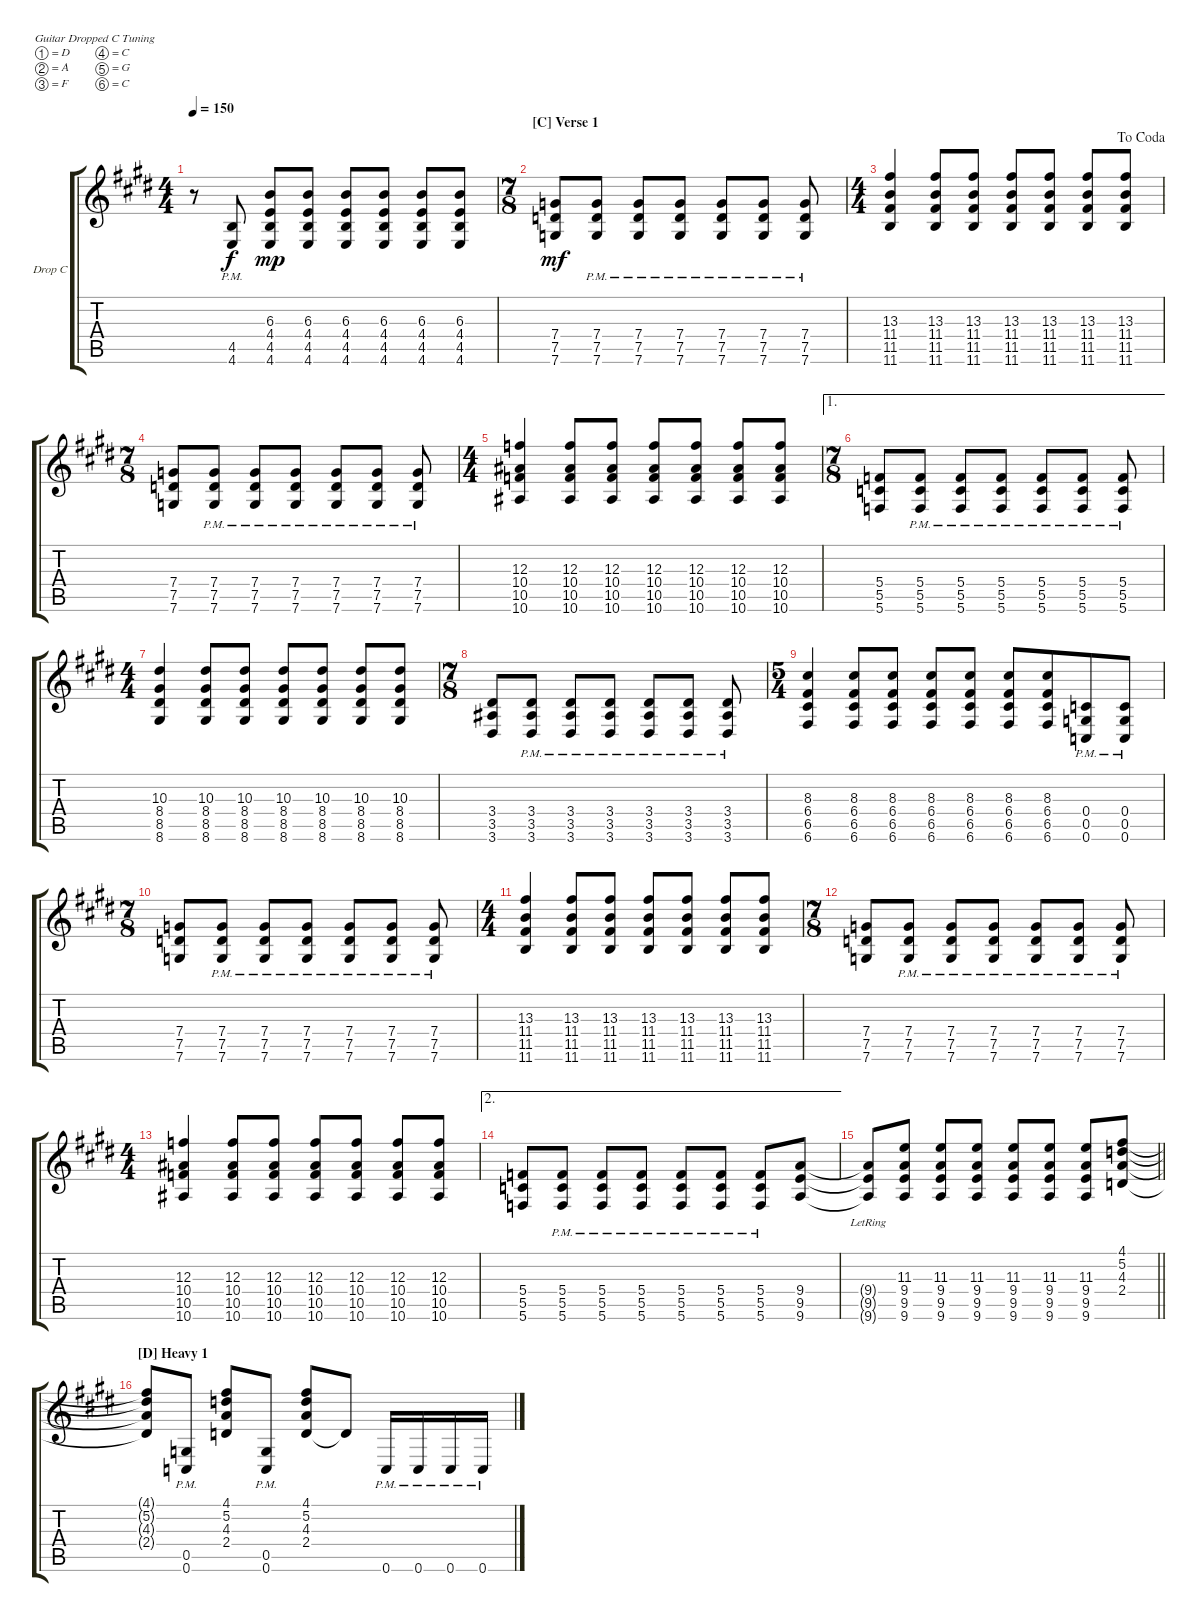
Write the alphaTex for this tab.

\bracketExtendMode groupsimilarinstruments
\firstSystemTrackNameOrientation horizontal
\otherSystemsTrackNameOrientation horizontal
\track ("Guitar C" "Drop C") {instrument distortionguitar}
\staff {score tabs}
\tuning (D4 A3 F3 C3 G2 C2)
\ts (4 4)
\tempo 150
\clef g2
\ks e
r.8{dy f} (4.6{pm} 4.5{pm}).8 (4.6 4.5 4.4 6.3).8{dy mp} (4.6 4.5 4.4 6.3).8 (4.6 4.5 4.4 6.3).8 (4.6 4.5 4.4 6.3).8 (4.6 4.5 4.4 6.3).8 (4.6 4.5 4.4 6.3).8 |
\ts (7 8)
\beaming (8 2 2 2 2)
\section ("C" "Verse 1")
(7.4 7.5 7.6).8{dy mf} (7.6{pm} 7.5{pm} 7.4{pm}).8 (7.6{pm} 7.5{pm} 7.4{pm}).8 (7.6{pm} 7.5{pm} 7.4{pm}).8 (7.6{pm} 7.5{pm} 7.4{pm}).8 (7.6{pm} 7.5{pm} 7.4{pm}).8 (7.6{pm} 7.5{pm} 7.4{pm}).8 |
\ts (4 4)
\beaming (8 2 2 2 2)
\jump dacoda
(11.6 11.5 11.4 13.3).4 (11.6 11.5 11.4 13.3).8 (11.6 11.5 11.4 13.3).8 (11.6 11.5 11.4 13.3).8 (11.6 11.5 11.4 13.3).8 (11.6 11.5 11.4 13.3).8 (11.6 11.5 11.4 13.3).8 |
\ts (7 8)
\beaming (8 2 2 2 2)
(7.4 7.5 7.6).8 (7.6{pm} 7.5{pm} 7.4{pm}).8 (7.6{pm} 7.5{pm} 7.4{pm}).8 (7.6{pm} 7.5{pm} 7.4{pm}).8 (7.6{pm} 7.5{pm} 7.4{pm}).8 (7.6{pm} 7.5{pm} 7.4{pm}).8 (7.6{pm} 7.5{pm} 7.4{pm}).8 |
\ts (4 4)
\beaming (8 2 2 2 2)
(10.6 10.5 10.4 12.3).4 (10.6 10.5 10.4 12.3).8 (10.6 10.5 10.4 12.3).8 (10.6 10.5 10.4 12.3).8 (10.6 10.5 10.4 12.3).8 (10.6 10.5 10.4 12.3).8 (10.6 10.5 10.4 12.3).8 |
\ae 1
\ts (7 8)
\beaming (8 2 2 2 2)
(5.4 5.5 5.6).8 (5.6{pm} 5.5{pm} 5.4{pm}).8 (5.6{pm} 5.5{pm} 5.4{pm}).8 (5.6{pm} 5.5{pm} 5.4{pm}).8 (5.6{pm} 5.5{pm} 5.4{pm}).8 (5.6{pm} 5.5{pm} 5.4{pm}).8 (5.6{pm} 5.5{pm} 5.4{pm}).8 |
\ts (4 4)
\beaming (8 2 2 2 2)
(8.6 8.5 8.4 10.3).4 (8.6 8.5 8.4 10.3).8 (8.6 8.5 8.4 10.3).8 (8.6 8.5 8.4 10.3).8 (8.6 8.5 8.4 10.3).8 (8.6 8.5 8.4 10.3).8 (8.6 8.5 8.4 10.3).8 |
\ts (7 8)
\beaming (8 2 2 2 2)
(3.4 3.5 3.6).8 (3.6{pm} 3.5{pm} 3.4{pm}).8 (3.6{pm} 3.5{pm} 3.4{pm}).8 (3.6{pm} 3.5{pm} 3.4{pm}).8 (3.6{pm} 3.5{pm} 3.4{pm}).8 (3.6{pm} 3.5{pm} 3.4{pm}).8 (3.6{pm} 3.5{pm} 3.4{pm}).8 |
\ts (5 4)
\beaming (8 2 2 2 4)
(6.6 6.5 6.4 8.3).4 (6.6 6.5 6.4 8.3).8 (6.6 6.5 6.4 8.3).8 (6.6 6.5 6.4 8.3).8 (6.6 6.5 6.4 8.3).8 (6.6 6.5 6.4 8.3).8 (6.6 6.5 6.4 8.3).8 (0.6{pm} 0.4{pm} 0.5{pm}).8 (0.6{pm} 0.5{pm} 0.4{pm}).8 |
\ts (7 8)
(7.4 7.5 7.6).8 (7.6{pm} 7.5{pm} 7.4{pm}).8 (7.6{pm} 7.5{pm} 7.4{pm}).8 (7.6{pm} 7.5{pm} 7.4{pm}).8 (7.6{pm} 7.5{pm} 7.4{pm}).8 (7.6{pm} 7.5{pm} 7.4{pm}).8 (7.6{pm} 7.5{pm} 7.4{pm}).8 |
\ts (4 4)
\beaming (8 2 2 2 2)
(11.6 11.5 11.4 13.3).4 (11.6 11.5 11.4 13.3).8 (11.6 11.5 11.4 13.3).8 (11.6 11.5 11.4 13.3).8 (11.6 11.5 11.4 13.3).8 (11.6 11.5 11.4 13.3).8 (11.6 11.5 11.4 13.3).8 |
\ts (7 8)
(7.4 7.5 7.6).8 (7.6{pm} 7.5{pm} 7.4{pm}).8 (7.6{pm} 7.5{pm} 7.4{pm}).8 (7.6{pm} 7.5{pm} 7.4{pm}).8 (7.6{pm} 7.5{pm} 7.4{pm}).8 (7.6{pm} 7.5{pm} 7.4{pm}).8 (7.6{pm} 7.5{pm} 7.4{pm}).8 |
\ts (4 4)
(10.6 10.5 10.4 12.3).4 (10.6 10.5 10.4 12.3).8 (10.6 10.5 10.4 12.3).8 (10.6 10.5 10.4 12.3).8 (10.6 10.5 10.4 12.3).8 (10.6 10.5 10.4 12.3).8 (10.6 10.5 10.4 12.3).8 |
\ae 2
(5.4 5.5 5.6).8 (5.6{pm} 5.5{pm} 5.4{pm}).8 (5.6{pm} 5.5{pm} 5.4{pm}).8 (5.6{pm} 5.5{pm} 5.4{pm}).8 (5.6{pm} 5.5{pm} 5.4{pm}).8 (5.6{pm} 5.5{pm} 5.4{pm}).8 (5.6{pm} 5.5{pm} 5.4{pm}).8 (9.4 9.5 9.6).8 |
\barLineRight lightlight
(9.4{lr t} 9.5{lr t} 9.6{lr t}).8 (9.6 9.5 9.4 11.3).8 (11.3 9.4 9.5 9.6).8 (11.3 9.4 9.5 9.6).8 (11.3 9.4 9.5 9.6).8 (11.3 9.4 9.5 9.6).8 (11.3 9.4 9.5 9.6).8 (2.4 4.3 5.2 4.1).8 |
\section ("D" "Heavy 1")
(2.4{t} 4.1{t} 5.2{t} 4.3{t}).8 (0.5{pm} 0.6{pm}).8 (2.4 4.3 5.2 4.1).8 (0.5{pm} 0.6{pm}).8 (2.4 4.3 5.2 4.1).8 2.4{t}.8 0.6{pm}.16 0.6{pm}.16 0.6{pm}.16 0.6{pm}.16
